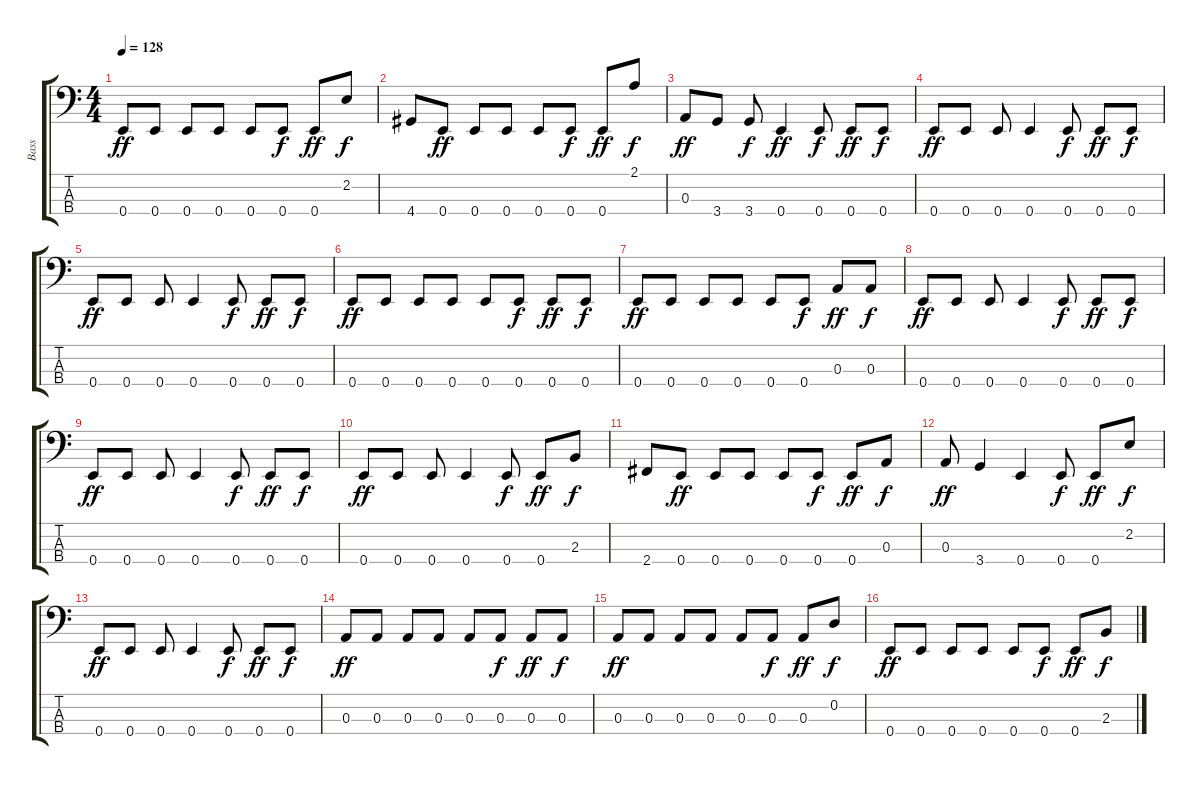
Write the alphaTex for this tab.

\track ("Bass" "Bass") {instrument electricbasspick}
\staff {score tabs}
\tuning (G2 D2 A1 E1) {hide}
\ts (4 4)
\tempo 128
\clef f4
\ks c
0.4.8{dy ff} 0.4.8 0.4.8 0.4.8 0.4.8 0.4.8{dy f} 0.4.8{dy ff} 2.2.8{dy f} |
4.4.8 0.4.8{dy ff} 0.4.8 0.4.8 0.4.8 0.4.8{dy f} 0.4.8{dy ff} 2.1.8{dy f} |
0.3.8{dy ff} 3.4.8 3.4.8{dy f} 0.4.4{dy ff} 0.4.8{dy f} 0.4.8{dy ff} 0.4.8{dy f} |
0.4.8{dy ff} 0.4.8 0.4.8 0.4.4 0.4.8{dy f} 0.4.8{dy ff} 0.4.8{dy f} |
0.4.8{dy ff} 0.4.8 0.4.8 0.4.4 0.4.8{dy f} 0.4.8{dy ff} 0.4.8{dy f} |
0.4.8{dy ff} 0.4.8 0.4.8 0.4.8 0.4.8 0.4.8{dy f} 0.4.8{dy ff} 0.4.8{dy f} |
0.4.8{dy ff} 0.4.8 0.4.8 0.4.8 0.4.8 0.4.8{dy f} 0.3.8{dy ff} 0.3.8{dy f} |
0.4.8{dy ff} 0.4.8 0.4.8 0.4.4 0.4.8{dy f} 0.4.8{dy ff} 0.4.8{dy f} |
0.4.8{dy ff} 0.4.8 0.4.8 0.4.4 0.4.8{dy f} 0.4.8{dy ff} 0.4.8{dy f} |
0.4.8{dy ff} 0.4.8 0.4.8 0.4.4 0.4.8{dy f} 0.4.8{dy ff} 2.3.8{dy f} |
2.4.8 0.4.8{dy ff} 0.4.8 0.4.8 0.4.8 0.4.8{dy f} 0.4.8{dy ff} 0.3.8{dy f} |
0.3.8{dy ff} 3.4.4 0.4.4 0.4.8{dy f} 0.4.8{dy ff} 2.2.8{dy f} |
0.4.8{dy ff} 0.4.8 0.4.8 0.4.4 0.4.8{dy f} 0.4.8{dy ff} 0.4.8{dy f} |
0.3.8{dy ff} 0.3.8 0.3.8 0.3.8 0.3.8 0.3.8{dy f} 0.3.8{dy ff} 0.3.8{dy f} |
0.3.8{dy ff} 0.3.8 0.3.8 0.3.8 0.3.8 0.3.8{dy f} 0.3.8{dy ff} 0.2.8{dy f} |
0.4.8{dy ff} 0.4.8 0.4.8 0.4.8 0.4.8 0.4.8{dy f} 0.4.8{dy ff} 2.3.8{dy f}
